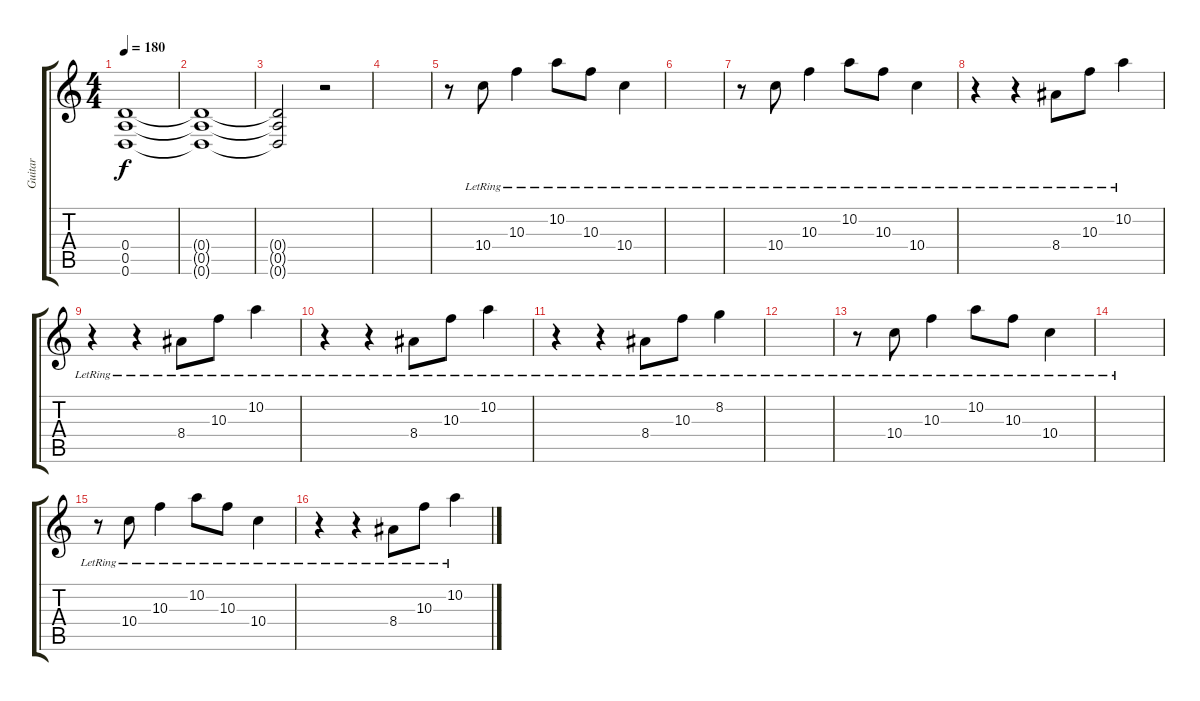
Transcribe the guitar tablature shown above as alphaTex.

\track ("Guitar" "Guitar") {instrument distortionguitar}
\staff {score tabs}
\tuning (E4 B3 G3 D3 A2 D2) {hide}
\ts (4 4)
\tempo 180
\clef g2
\ks c
(0.4{t} 0.5{t} 0.6{t}).1{dy f} |
(0.4{t} 0.5{t} 0.6{t}).1 |
(0.4{t} 0.5{t} 0.6{t}).2 r.2 |
|
r.8 10.4{lr}.8 10.3{lr}.4 10.2{lr}.8 10.3{lr}.8 10.4{lr}.4 |
|
r.8 10.4{lr}.8 10.3{lr}.4 10.2{lr}.8 10.3{lr}.8 10.4{lr}.4 |
r.4 r.4 8.4{lr}.8 10.3{lr}.8 10.2{lr}.4 |
r.4 r.4 8.4{lr}.8 10.3{lr}.8 10.2{lr}.4 |
r.4 r.4 8.4{lr}.8 10.3{lr}.8 10.2{lr}.4 |
r.4 r.4 8.4{lr}.8 10.3{lr}.8 8.2{lr}.4 |
|
r.8 10.4{lr}.8 10.3{lr}.4 10.2{lr}.8 10.3{lr}.8 10.4{lr}.4 |
|
r.8 10.4{lr}.8 10.3{lr}.4 10.2{lr}.8 10.3{lr}.8 10.4{lr}.4 |
r.4 r.4 8.4{lr}.8 10.3{lr}.8 10.2{lr}.4
